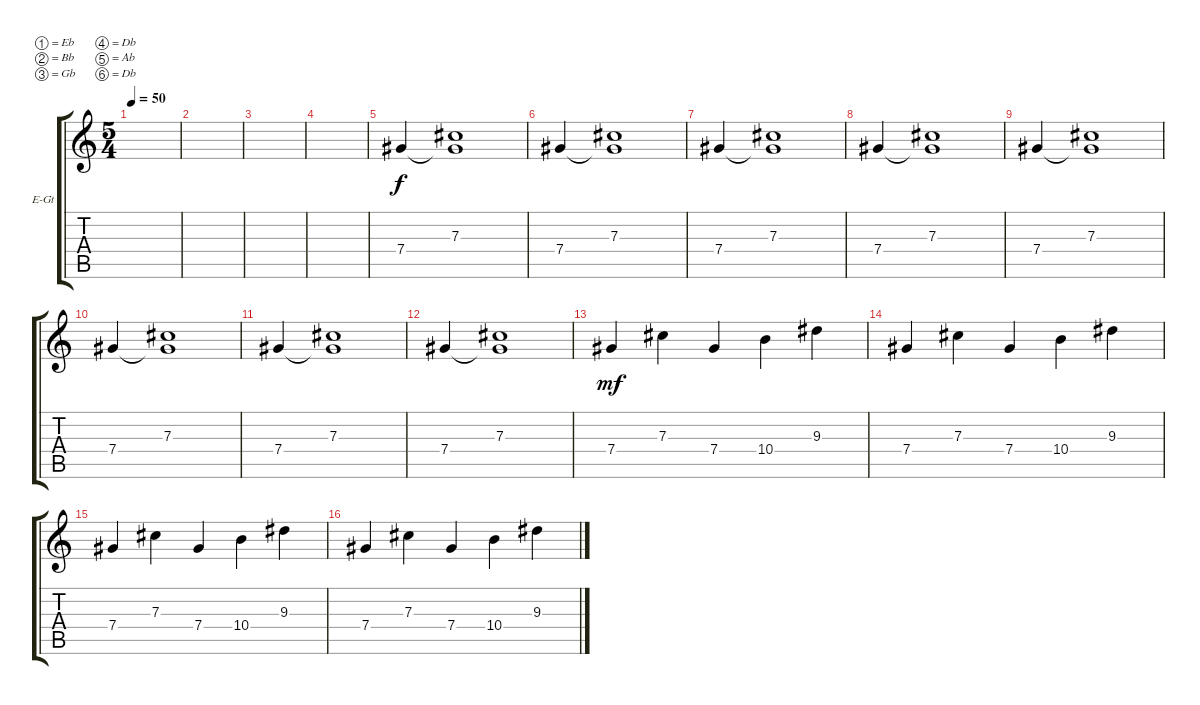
\defaultSystemsLayout 4
\bracketExtendMode groupsimilarinstruments
\firstSystemTrackNameOrientation horizontal
\otherSystemsTrackNameOrientation horizontal
\track ("Electric Guitar" "E-Gt") {instrument distortionguitar}
\staff {score tabs}
\tuning (Eb4 Bb3 Gb3 Db3 Ab2 Db2)
\ts (5 4)
\tempo 50
\clef g2
\scale
0.485477
\ks c
|
\scale
0.257261 |
\scale
0.257261 |
|
7.4.4 (7.3 7.4{t}).1 |
7.4.4 (7.3 7.4{t}).1 |
7.4.4 (7.3 7.4{t}).1 |
7.4.4 (7.3 7.4{t}).1 |
7.4.4 (7.3 7.4{t}).1 |
7.4.4 (7.3 7.4{t}).1 |
7.4.4 (7.3 7.4{t}).1 |
7.4.4 (7.3 7.4{t}).1 |
7.4.4{dy mf} 7.3.4 7.4.4 10.4.4 9.3.4 |
7.4.4 7.3.4 7.4.4 10.4.4 9.3.4 |
7.4.4 7.3.4 7.4.4 10.4.4 9.3.4 |
7.4.4 7.3.4 7.4.4 10.4.4 9.3.4
